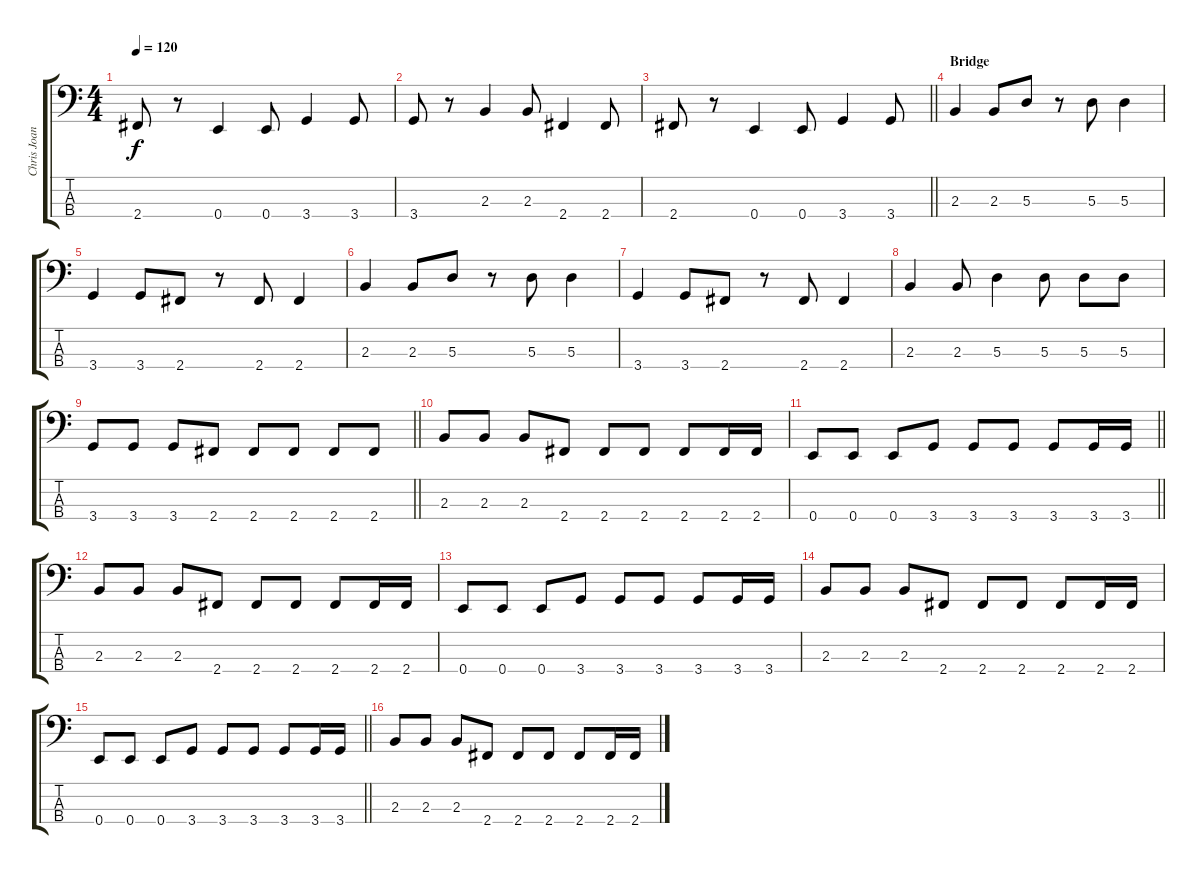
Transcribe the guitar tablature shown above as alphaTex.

\track ("Chris Joannou(bass)" "Chris Joan") {instrument electricbassfinger}
\staff {score tabs}
\tuning (G2 D2 A1 E1) {hide}
\ts (4 4)
\tempo 120
\clef f4
\ks c
2.4.8{dy f} r.8 0.4.4 0.4.8 3.4.4 3.4.8 |
3.4.8 r.8 2.3.4 2.3.8 2.4.4 2.4.8 |
\barLineRight lightlight
2.4.8 r.8 0.4.4 0.4.8 3.4.4 3.4.8 |
\section ("" "Bridge")
2.3.4{volume 14} 2.3.8 5.3.8 r.8 5.3.8 5.3.4 |
3.4.4 3.4.8 2.4.8 r.8 2.4.8 2.4.4 |
2.3.4 2.3.8 5.3.8 r.8 5.3.8 5.3.4 |
3.4.4 3.4.8 2.4.8 r.8 2.4.8 2.4.4 |
2.3.4 2.3.8 5.3.4 5.3.8 5.3.8 5.3.8 |
\barLineRight lightlight
3.4.8 3.4.8 3.4.8 2.4.8 2.4.8 2.4.8 2.4.8 2.4.8 |
2.3.8 2.3.8 2.3.8 2.4.8 2.4.8 2.4.8 2.4.8 2.4.16 2.4.16 |
\barLineRight lightlight
0.4.8 0.4.8 0.4.8 3.4.8 3.4.8 3.4.8 3.4.8 3.4.16 3.4.16 |
\section ("" "")
2.3.8 2.3.8 2.3.8 2.4.8 2.4.8 2.4.8 2.4.8 2.4.16 2.4.16 |
0.4.8 0.4.8 0.4.8 3.4.8 3.4.8 3.4.8 3.4.8 3.4.16 3.4.16 |
2.3.8 2.3.8 2.3.8 2.4.8 2.4.8 2.4.8 2.4.8 2.4.16 2.4.16 |
\barLineRight lightlight
0.4.8 0.4.8 0.4.8 3.4.8 3.4.8 3.4.8 3.4.8 3.4.16 3.4.16 |
2.3.8 2.3.8 2.3.8 2.4.8 2.4.8 2.4.8 2.4.8 2.4.16 2.4.16
